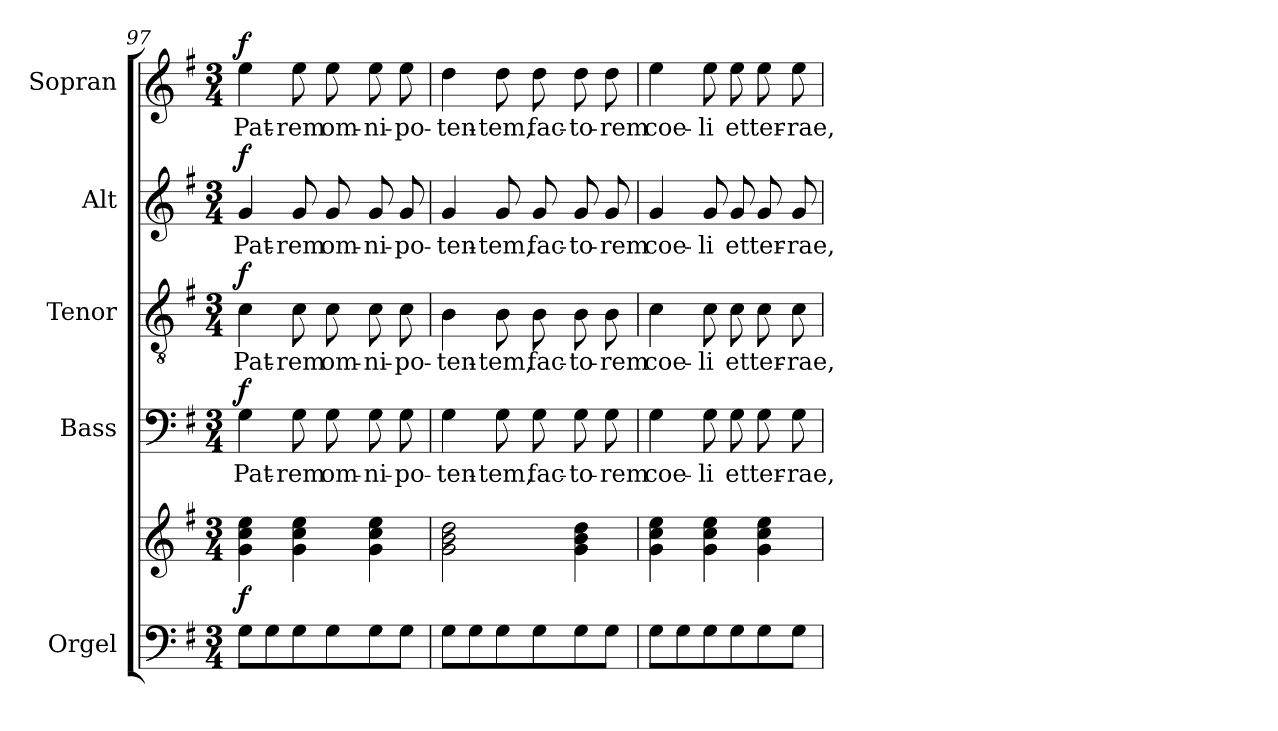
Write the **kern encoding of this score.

**kern	**kern	**dynam	**kern	**text	**dynam	**kern	**text	**dynam	**kern	**text	**dynam	**kern	**text	**dynam
*part5	*part5	*part5	*part4	*part4	*part4	*part3	*part3	*part3	*part2	*part2	*part2	*part1	*part1	*part1
*staff6	*staff5	*staff5/6	*staff4	*staff4	*staff4	*staff3	*staff3	*staff3	*staff2	*staff2	*staff2	*staff1	*staff1	*staff1
*I"Orgel	*	*	*I"Bass	*	*	*I"Tenor	*	*	*I"Alt	*	*	*I"Sopran	*	*
*I'Org.	*	*	*I'B	*	*	*I'T	*	*	*I'A	*	*	*I'S	*	*
*clefF4	*clefG2	*	*clefF4	*	*	*clefGv2	*	*	*clefG2	*	*	*clefG2	*	*
*k[f#]	*k[f#]	*	*k[f#]	*	*	*k[f#]	*	*	*k[f#]	*	*	*k[f#]	*	*
*G:	*G:	*	*G:	*	*	*G:	*	*	*G:	*	*	*G:	*	*
*M3/4	*M3/4	*	*M3/4	*	*	*M3/4	*	*	*M3/4	*	*	*M3/4	*	*
=97	=97	=97	=97	=97	=97	=97	=97	=97	=97	=97	=97	=97	=97	=97
!	!	!LO:DY:b	!	!LO:LY:b	!LO:DY:a	!	!LO:LY:b	!LO:DY:a	!	!LO:LY:b	!LO:DY:a	!	!LO:LY:b	!LO:DY:a
8G\L	4g\ 4cc\ 4ee\	f	4G\	Pat-	f	4c\	Pat-	f	4g/	Pat-	f	4ee\	Pat-	f
8G\	.	.	.	.	.	.	.	.	.	.	.	.	.	.
!	!	!	!	!LO:LY:b	!	!	!LO:LY:b	!	!	!LO:LY:b	!	!	!LO:LY:b	!
8G\	4g\ 4cc\ 4ee\	.	8G\	-rem	.	8c\	-rem	.	8g/	-rem	.	8ee\	-rem	.
!	!	!	!	!LO:LY:b	!	!	!LO:LY:b	!	!	!LO:LY:b	!	!	!LO:LY:b	!
8G\	.	.	8G\	om-	.	8c\	om-	.	8g/	om-	.	8ee\	om-	.
!	!	!	!	!LO:LY:b	!	!	!LO:LY:b	!	!	!LO:LY:b	!	!	!LO:LY:b	!
8G\	4g\ 4cc\ 4ee\	.	8G\	-ni-	.	8c\	-ni-	.	8g/	-ni-	.	8ee\	-ni-	.
!	!	!	!	!LO:LY:b	!	!	!LO:LY:b	!	!	!LO:LY:b	!	!	!LO:LY:b	!
8G\J	.	.	8G\	-po-	.	8c\	-po-	.	8g/	-po-	.	8ee\	-po-	.
!!LO:LB:g=z
=98	=98	=98	=98	=98	=98	=98	=98	=98	=98	=98	=98	=98	=98	=98
!	!	!	!	!LO:LY:b	!	!	!LO:LY:b	!	!	!LO:LY:b	!	!	!LO:LY:b	!
8G\L	2g\ 2b\ 2dd\	.	4G\	-ten-	.	4B\	-ten-	.	4g/	-ten-	.	4dd\	-ten-	.
8G\	.	.	.	.	.	.	.	.	.	.	.	.	.	.
!	!	!	!	!LO:LY:b	!	!	!LO:LY:b	!	!	!LO:LY:b	!	!	!LO:LY:b	!
8G\	.	.	8G\	-tem,	.	8B\	-tem,	.	8g/	-tem,	.	8dd\	-tem,	.
!	!	!	!	!LO:LY:b	!	!	!LO:LY:b	!	!	!LO:LY:b	!	!	!LO:LY:b	!
8G\	.	.	8G\	fac-	.	8B\	fac-	.	8g/	fac-	.	8dd\	fac-	.
!	!	!	!	!LO:LY:b	!	!	!LO:LY:b	!	!	!LO:LY:b	!	!	!LO:LY:b	!
8G\	4g\ 4b\ 4dd\	.	8G\	-to-	.	8B\	-to-	.	8g/	-to-	.	8dd\	-to-	.
!	!	!	!	!LO:LY:b	!	!	!LO:LY:b	!	!	!LO:LY:b	!	!	!LO:LY:b	!
8G\J	.	.	8G\	-rem	.	8B\	-rem	.	8g/	-rem	.	8dd\	-rem	.
=99	=99	=99	=99	=99	=99	=99	=99	=99	=99	=99	=99	=99	=99	=99
!	!	!	!	!LO:LY:b	!	!	!LO:LY:b	!	!	!LO:LY:b	!	!	!LO:LY:b	!
8G\L	4g\ 4cc\ 4ee\	.	4G\	coe-	.	4c\	coe-	.	4g/	coe-	.	4ee\	coe-	.
8G\	.	.	.	.	.	.	.	.	.	.	.	.	.	.
!	!	!	!	!LO:LY:b	!	!	!LO:LY:b	!	!	!LO:LY:b	!	!	!LO:LY:b	!
8G\	4g\ 4cc\ 4ee\	.	8G\	-li	.	8c\	-li	.	8g/	-li	.	8ee\	-li	.
!	!	!	!	!LO:LY:b	!	!	!LO:LY:b	!	!	!LO:LY:b	!	!	!LO:LY:b	!
8G\	.	.	8G\	et	.	8c\	et	.	8g/	et	.	8ee\	et	.
!	!	!	!	!LO:LY:b	!	!	!LO:LY:b	!	!	!LO:LY:b	!	!	!LO:LY:b	!
8G\	4g\ 4cc\ 4ee\	.	8G\	ter-	.	8c\	ter-	.	8g/	ter-	.	8ee\	ter-	.
!	!	!	!	!LO:LY:b	!	!	!LO:LY:b	!	!	!LO:LY:b	!	!	!LO:LY:b	!
8G\J	.	.	8G\	-rae,	.	8c\	-rae,	.	8g/	-rae,	.	8ee\	-rae,	.
=	=	=	=	=	=	=	=	=	=	=	=	=	=	=
*-	*-	*-	*-	*-	*-	*-	*-	*-	*-	*-	*-	*-	*-	*-
